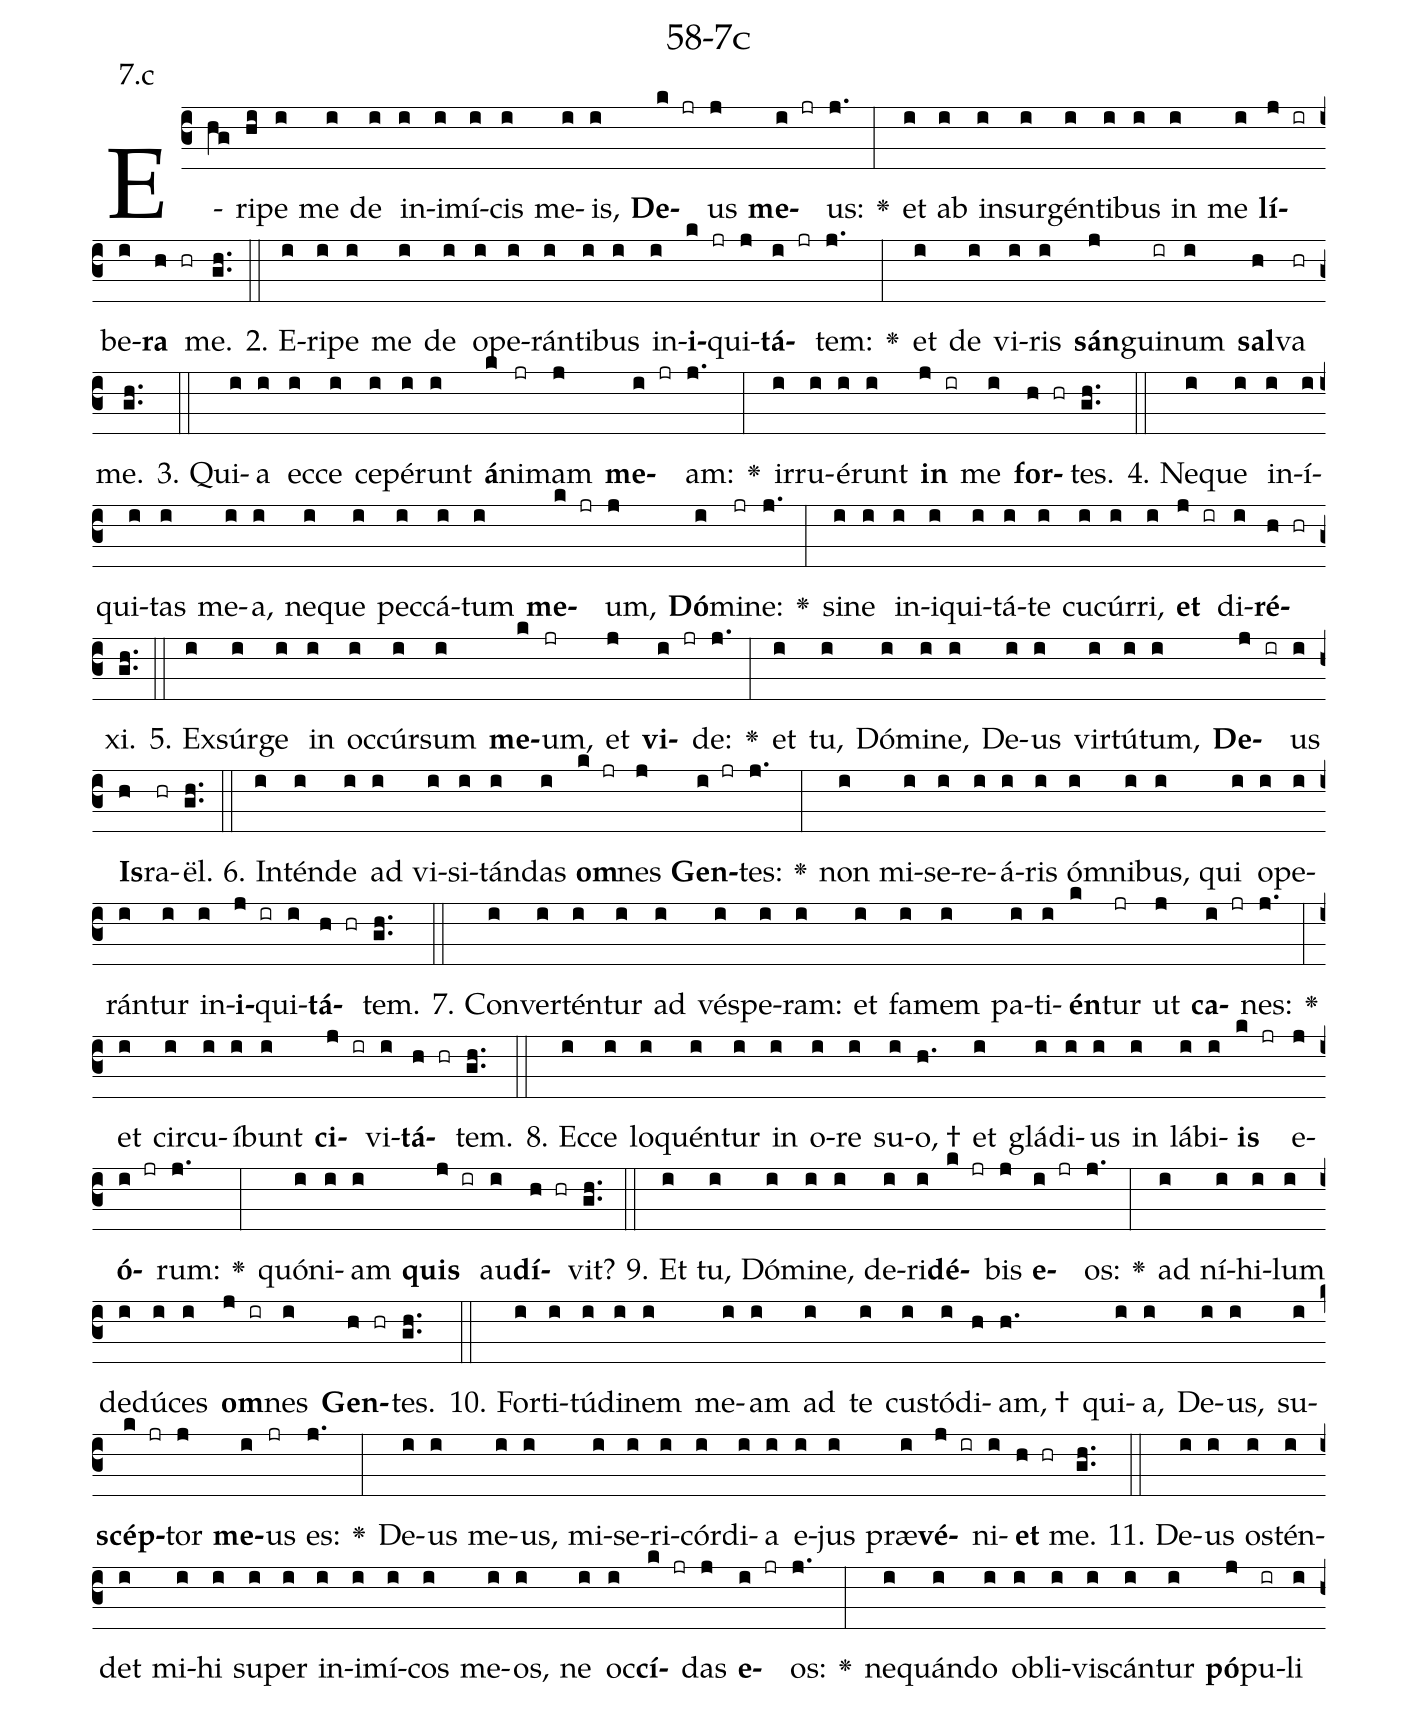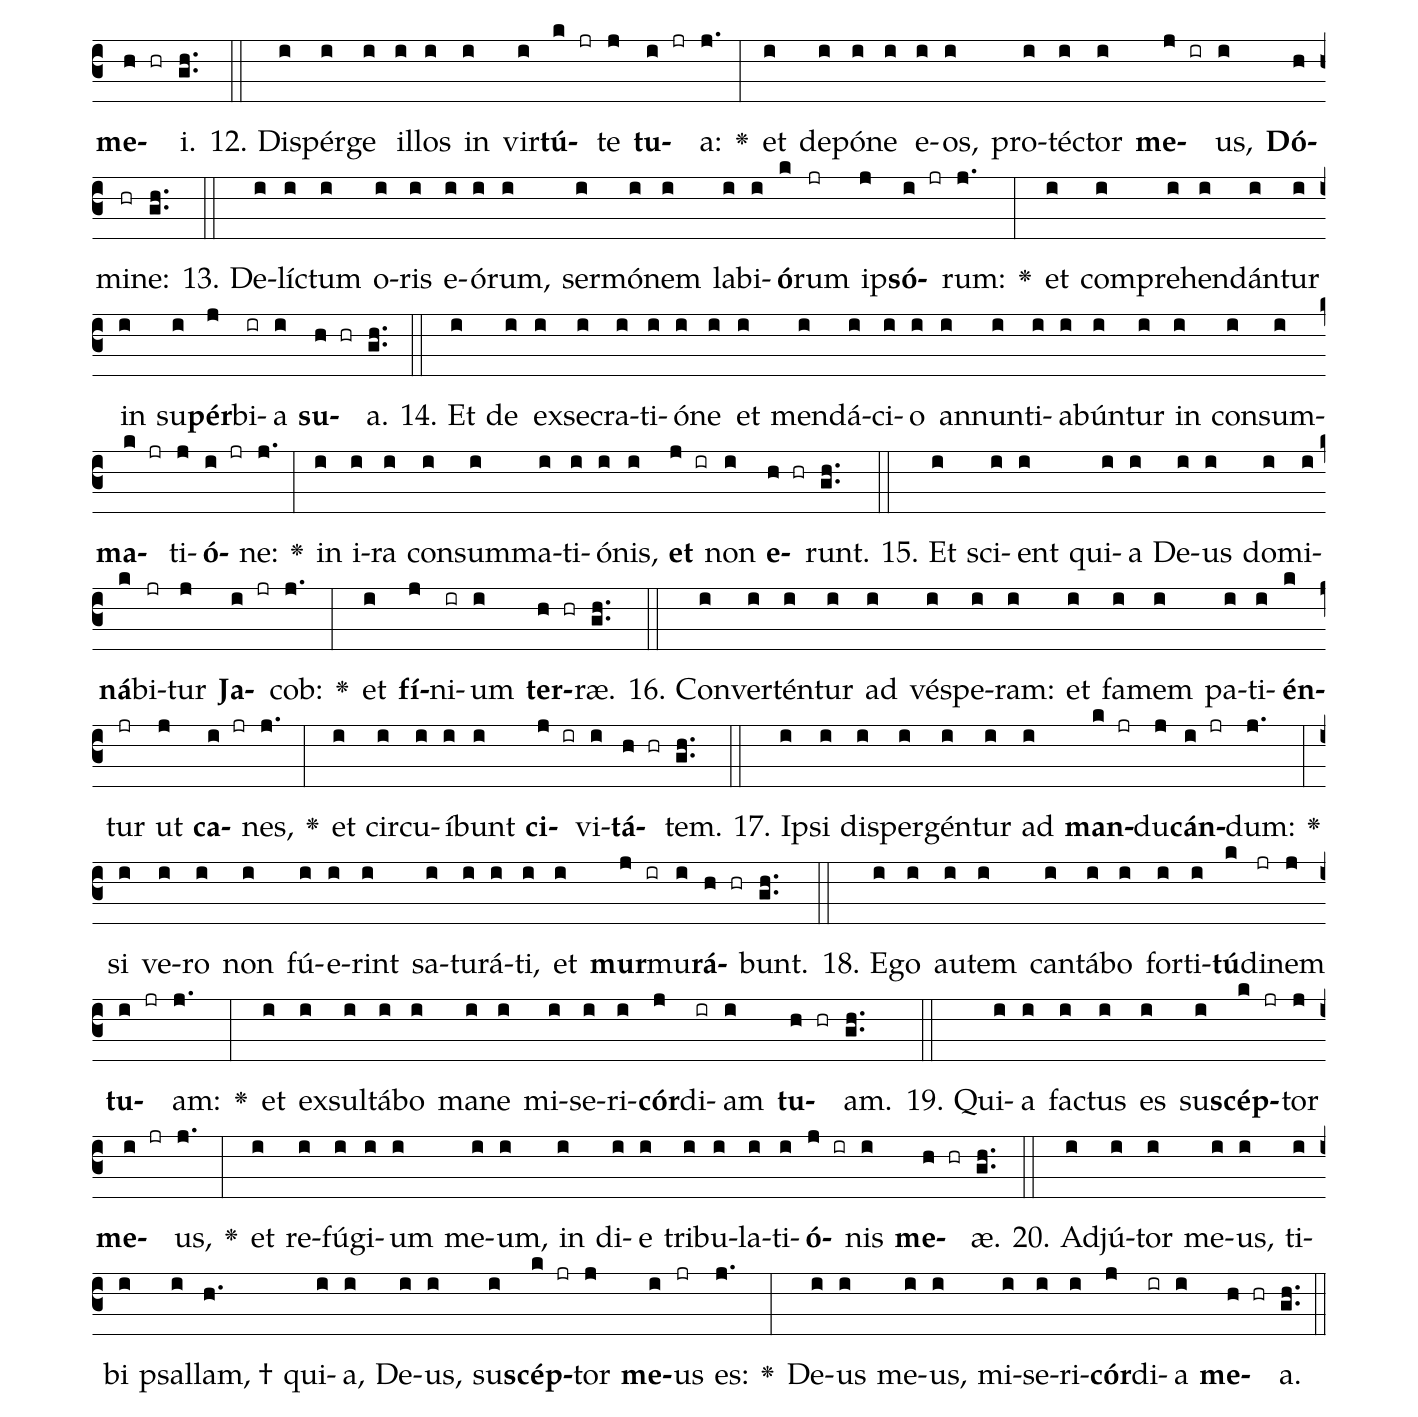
name: 58-7c;
annotation: 7.c;
%%
(c3)E(hg)ri(hi)pe(i) me(i) de(i) in(i)i(i)mí(i)cis(i) me(i)is,(i) <b>De</b>(k jr)us(j) <b>me</b>(i jr)us:(j.) <v>\greheightstar</v>(:) et(i) ab(i) in(i)sur(i)gén(i)ti(i)bus(i) in(i) me(i) <b>lí</b>(j ir)be(i)<b>ra</b>(h hr) me.(gh..) (::)
2. E(i)ri(i)pe(i) me(i) de(i) o(i)pe(i)rán(i)ti(i)bus(i) in(i)<b>i</b>(k jr)qui(j)<b>tá</b>(i jr)tem:(j.) <v>\greheightstar</v>(:) et(i) de(i) vi(i)ris(i) <b>sán</b>(j)gui(ir)num(i) <b>sal</b>(h)va(hr) me.(gh..) (::)
3. Qui(i)a(i) ec(i)ce(i) ce(i)pé(i)runt(i) <b>á</b>(k)ni(jr)mam(j) <b>me</b>(i jr)am:(j.) <v>\greheightstar</v>(:) ir(i)ru(i)é(i)runt(i) <b>in</b>(j ir) me(i) <b>for</b>(h hr)tes.(gh..) (::)
4. Ne(i)que(i) in(i)í(i)qui(i)tas(i) me(i)a,(i) ne(i)que(i) pec(i)cá(i)tum(i) <b>me</b>(k jr)um,(j) <b>Dó</b>(i)mi(jr)ne:(j.) <v>\greheightstar</v>(:) si(i)ne(i) in(i)i(i)qui(i)tá(i)te(i) cu(i)cúr(i)ri,(i) <b>et</b>(j ir) di(i)<b>ré</b>(h hr)xi.(gh..) (::)
5. Ex(i)súr(i)ge(i) in(i) oc(i)cúr(i)sum(i) <b>me</b>(k)um,(jr) et(j) <b>vi</b>(i jr)de:(j.) <v>\greheightstar</v>(:) et(i) tu,(i) Dó(i)mi(i)ne,(i) De(i)us(i) vir(i)tú(i)tum,(i) <b>De</b>(j ir)us(i) <b>Is</b>(h)ra(hr)ël.(gh..) (::)
6. In(i)tén(i)de(i) ad(i) vi(i)si(i)tán(i)das(i) <b>om</b>(k jr)nes(j) <b>Gen</b>(i jr)tes:(j.) <v>\greheightstar</v>(:) non(i) mi(i)se(i)re(i)á(i)ris(i) óm(i)ni(i)bus,(i) qui(i) o(i)pe(i)rán(i)tur(i) in(i)<b>i</b>(j ir)qui(i)<b>tá</b>(h hr)tem.(gh..) (::)
7. Con(i)ver(i)tén(i)tur(i) ad(i) vés(i)pe(i)ram:(i) et(i) fa(i)mem(i) pa(i)ti(i)<b>én</b>(k)tur(jr) ut(j) <b>ca</b>(i jr)nes:(j.) <v>\greheightstar</v>(:) et(i) cir(i)cu(i)í(i)bunt(i) <b>ci</b>(j ir)vi(i)<b>tá</b>(h hr)tem.(gh..) (::)
8. Ec(i)ce(i) lo(i)quén(i)tur(i) in(i) o(i)re(i) su(i)o, †(h.) et(i) glá(i)di(i)us(i) in(i) lá(i)bi(i)<b>is</b>(k jr) e(j)<b>ó</b>(i jr)rum:(j.) <v>\greheightstar</v>(:) quón(i)i(i)am(i) <b>quis</b>(j ir) au(i)<b>dí</b>(h hr)vit?(gh..) (::)
9. Et(i) tu,(i) Dó(i)mi(i)ne,(i) de(i)ri(i)<b>dé</b>(k jr)bis(j) <b>e</b>(i jr)os:(j.) <v>\greheightstar</v>(:) ad(i) ní(i)hi(i)lum(i) de(i)dú(i)ces(i) <b>om</b>(j ir)nes(i) <b>Gen</b>(h hr)tes.(gh..) (::)
10. For(i)ti(i)tú(i)di(i)nem(i) me(i)am(i) ad(i) te(i) cus(i)tó(i)di(h)am, †(h.) qui(i)a,(i) De(i)us,(i) su(i)<b>scép</b>(k jr)tor(j) <b>me</b>(i)us(jr) es:(j.) <v>\greheightstar</v>(:) De(i)us(i) me(i)us,(i) mi(i)se(i)ri(i)cór(i)di(i)a(i) e(i)jus(i) præ(i)<b>vé</b>(j ir)ni(i)<b>et</b>(h hr) me.(gh..) (::)
11. De(i)us(i) os(i)tén(i)det(i) mi(i)hi(i) su(i)per(i) in(i)i(i)mí(i)cos(i) me(i)os,(i) ne(i) oc(i)<b>cí</b>(k jr)das(j) <b>e</b>(i jr)os:(j.) <v>\greheightstar</v>(:) ne(i)quán(i)do(i) ob(i)li(i)vis(i)cán(i)tur(i) <b>pó</b>(j)pu(ir)li(i) <b>me</b>(h hr)i.(gh..) (::)
12. Di(i)spér(i)ge(i) il(i)los(i) in(i) vir(i)<b>tú</b>(k jr)te(j) <b>tu</b>(i jr)a:(j.) <v>\greheightstar</v>(:) et(i) de(i)pó(i)ne(i) e(i)os,(i) pro(i)téc(i)tor(i) <b>me</b>(j ir)us,(i) <b>Dó</b>(h)mi(hr)ne:(gh..) (::)
13. De(i)líc(i)tum(i) o(i)ris(i) e(i)ó(i)rum,(i) ser(i)mó(i)nem(i) la(i)bi(i)<b>ó</b>(k)rum(jr) ip(j)<b>só</b>(i jr)rum:(j.) <v>\greheightstar</v>(:) et(i) com(i)pre(i)hen(i)dán(i)tur(i) in(i) su(i)<b>pér</b>(j)bi(ir)a(i) <b>su</b>(h hr)a.(gh..) (::)
14. Et(i) de(i) ex(i)se(i)cra(i)ti(i)ó(i)ne(i) et(i) men(i)dá(i)ci(i)o(i) an(i)nun(i)ti(i)a(i)bún(i)tur(i) in(i) con(i)sum(i)<b>ma</b>(k jr)ti(j)<b>ó</b>(i jr)ne:(j.) <v>\greheightstar</v>(:) in(i) i(i)ra(i) con(i)sum(i)ma(i)ti(i)ó(i)nis,(i) <b>et</b>(j ir) non(i) <b>e</b>(h hr)runt.(gh..) (::)
15. Et(i) sci(i)ent(i) qui(i)a(i) De(i)us(i) do(i)mi(i)<b>ná</b>(k)bi(jr)tur(j) <b>Ja</b>(i jr)cob:(j.) <v>\greheightstar</v>(:) et(i) <b>fí</b>(j)ni(ir)um(i) <b>ter</b>(h hr)ræ.(gh..) (::)
16. Con(i)ver(i)tén(i)tur(i) ad(i) vés(i)pe(i)ram:(i) et(i) fa(i)mem(i) pa(i)ti(i)<b>én</b>(k)tur(jr) ut(j) <b>ca</b>(i jr)nes,(j.) <v>\greheightstar</v>(:) et(i) cir(i)cu(i)í(i)bunt(i) <b>ci</b>(j ir)vi(i)<b>tá</b>(h hr)tem.(gh..) (::)
17. Ip(i)si(i) di(i)sper(i)gén(i)tur(i) ad(i) <b>man</b>(k jr)du(j)<b>cán</b>(i jr)dum:(j.) <v>\greheightstar</v>(:) si(i) ve(i)ro(i) non(i) fú(i)e(i)rint(i) sa(i)tu(i)rá(i)ti,(i) et(i) <b>mur</b>(j ir)mu(i)<b>rá</b>(h hr)bunt.(gh..) (::)
18. E(i)go(i) au(i)tem(i) can(i)tá(i)bo(i) for(i)ti(i)<b>tú</b>(k)di(jr)nem(j) <b>tu</b>(i jr)am:(j.) <v>\greheightstar</v>(:) et(i) ex(i)sul(i)tá(i)bo(i) ma(i)ne(i) mi(i)se(i)ri(i)<b>cór</b>(j)di(ir)am(i) <b>tu</b>(h hr)am.(gh..) (::)
19. Qui(i)a(i) fac(i)tus(i) es(i) su(i)<b>scép</b>(k jr)tor(j) <b>me</b>(i jr)us,(j.) <v>\greheightstar</v>(:) et(i) re(i)fú(i)gi(i)um(i) me(i)um,(i) in(i) di(i)e(i) tri(i)bu(i)la(i)ti(i)<b>ó</b>(j ir)nis(i) <b>me</b>(h hr)æ.(gh..) (::)
20. Ad(i)jú(i)tor(i) me(i)us,(i) ti(i)bi(i) psal(i)lam, †(h.) qui(i)a,(i) De(i)us,(i) su(i)<b>scép</b>(k jr)tor(j) <b>me</b>(i)us(jr) es:(j.) <v>\greheightstar</v>(:) De(i)us(i) me(i)us,(i) mi(i)se(i)ri(i)<b>cór</b>(j)di(ir)a(i) <b>me</b>(h hr)a.(gh..) (::)
